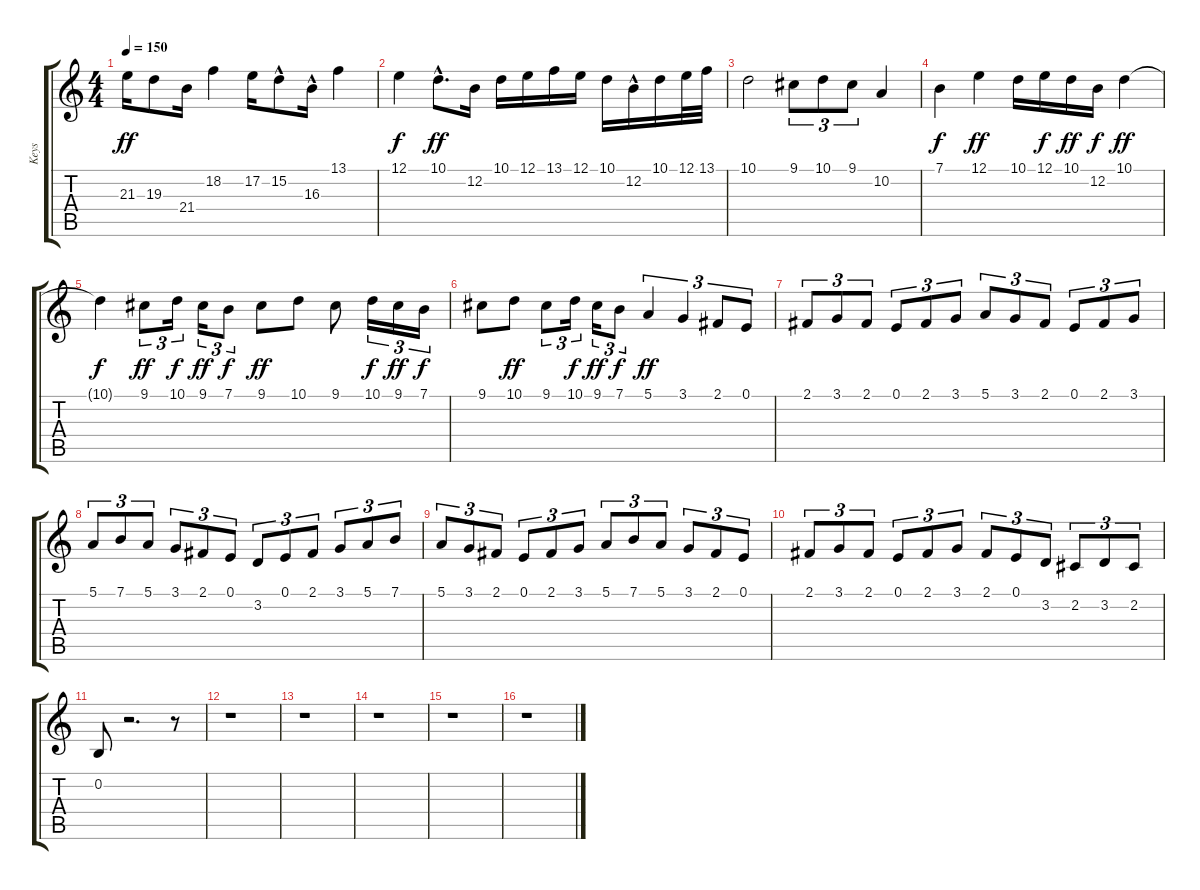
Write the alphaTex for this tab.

\track ("Keys" "Keys") {instrument rockorgan}
\staff {score tabs}
\tuning (E4 B3 G3 D3 A2 E2) {hide}
\ts (4 4)
\tempo 150
\clef g2
\ks c
21.3.16{dy ff} 19.3.8 21.4.16 18.2.4 17.2.16 15.2{hac}.8 16.3{hac}.16 13.1.4 |
12.1.4{dy f} 10.1{hac}.8{d dy ff} 12.2.16 10.1.16 12.1.16 13.1.16 12.1.16 10.1.16 12.2{hac}.16 10.1.16 12.1.32 13.1.32 |
10.1.2 9.1.8{tu (3 2)} 10.1.8{tu (3 2)} 9.1.8{tu (3 2)} 10.2.4 |
7.1.4{dy f} 12.1.4{dy ff} 10.1.16 12.1.16{dy f} 10.1.16{dy ff} 12.2.16{dy f} 10.1.4{dy ff} |
10.1{t}.4{dy f} 9.1.8{tu (3 2) dy ff} 10.1.16{tu (3 2) dy f} 9.1.16{tu (3 2) dy ff} 7.1.8{tu (3 2) dy f} 9.1.8{dy ff} 10.1.8 9.1.8 10.1.16{tu (3 2) dy f} 9.1.16{tu (3 2) dy ff} 7.1.16{tu (3 2) dy f} |
9.1.8 10.1.8{dy ff} 9.1.8{tu (3 2)} 10.1.16{tu (3 2) dy f} 9.1.16{tu (3 2) dy ff} 7.1.8{tu (3 2) dy f} 5.1.4{tu (3 2) dy ff} 3.1.4{tu (3 2)} 2.1.8{tu (3 2)} 0.1.8{tu (3 2)} |
2.1.8{tu (3 2)} 3.1.8{tu (3 2)} 2.1.8{tu (3 2)} 0.1.8{tu (3 2)} 2.1.8{tu (3 2)} 3.1.8{tu (3 2)} 5.1.8{tu (3 2)} 3.1.8{tu (3 2)} 2.1.8{tu (3 2)} 0.1.8{tu (3 2)} 2.1.8{tu (3 2)} 3.1.8{tu (3 2)} |
5.1.8{tu (3 2)} 7.1.8{tu (3 2)} 5.1.8{tu (3 2)} 3.1.8{tu (3 2)} 2.1.8{tu (3 2)} 0.1.8{tu (3 2)} 3.2.8{tu (3 2)} 0.1.8{tu (3 2)} 2.1.8{tu (3 2)} 3.1.8{tu (3 2)} 5.1.8{tu (3 2)} 7.1.8{tu (3 2)} |
5.1.8{tu (3 2)} 3.1.8{tu (3 2)} 2.1.8{tu (3 2)} 0.1.8{tu (3 2)} 2.1.8{tu (3 2)} 3.1.8{tu (3 2)} 5.1.8{tu (3 2)} 7.1.8{tu (3 2)} 5.1.8{tu (3 2)} 3.1.8{tu (3 2)} 2.1.8{tu (3 2)} 0.1.8{tu (3 2)} |
2.1.8{tu (3 2)} 3.1.8{tu (3 2)} 2.1.8{tu (3 2)} 0.1.8{tu (3 2)} 2.1.8{tu (3 2)} 3.1.8{tu (3 2)} 2.1.8{tu (3 2)} 0.1.8{tu (3 2)} 3.2.8{tu (3 2)} 2.2.8{tu (3 2)} 3.2.8{tu (3 2)} 2.2.8{tu (3 2)} |
0.2.8 r.2{d} r.8 |
r.1 |
r.1 |
r.1 |
r.1 |
r.1
